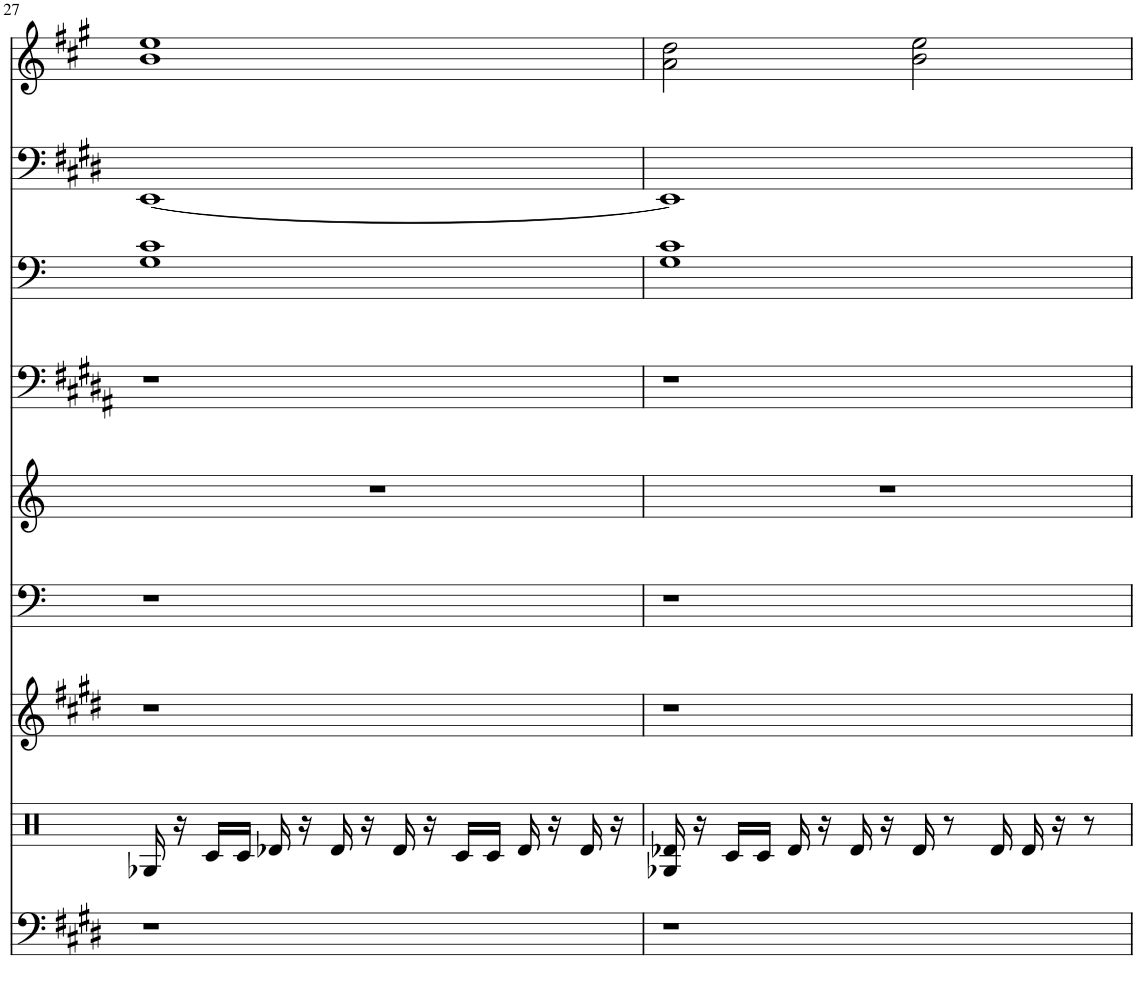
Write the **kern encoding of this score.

**kern	**kern	**kern	**kern	**kern	**kern	**kern	**kern	**kern
*part9	*part8	*part7	*part6	*part5	*part4	*part3	*part2	*part1
*staff9	*staff8	*staff7	*staff6	*staff5	*staff4	*staff3	*staff2	*staff1
*I"Track 9	*I"Track 8	*I"Track 7	*I"Track 7	*I"Track 6	*I"Track 5	*I"Track 3	*I"Track 2	*I"Track 1
!!LO:PB:g=z
*clefF4	*clefX	*clefG2	*clefF4	*clefG2	*clefF4	*clefF4	*clefF4	*clefG2
*	*	*	*	*Trd-7c-12	*Trd4c7	*	*	*
*k[f#c#g#d#]	*k[]	*k[f#c#g#d#]	*k[]	*k[]	*k[f#c#g#d#a#]	*k[]	*k[f#c#g#d#]	*k[f#c#g#]
*M4/4	*M4/4	*M4/4	*M4/4	*M4/4	*M4/4	*M4/4	*M4/4	*M4/4
=27	=27	=27	=27	=27	=27	=27	=27	=27
1r	16G-X/	1r	1r	1r	1r	1G 1c	[1EE	1b 1ee
.	16r	.	.	.	.	.	.	.
.	16c/LL	.	.	.	.	.	.	.
.	16c/JJ	.	.	.	.	.	.	.
.	16d-X/	.	.	.	.	.	.	.
.	16r	.	.	.	.	.	.	.
.	16d/	.	.	.	.	.	.	.
.	16r	.	.	.	.	.	.	.
.	16d/	.	.	.	.	.	.	.
.	16r	.	.	.	.	.	.	.
.	16c/LL	.	.	.	.	.	.	.
.	16c/JJ	.	.	.	.	.	.	.
.	16d/	.	.	.	.	.	.	.
.	16r	.	.	.	.	.	.	.
.	16d/	.	.	.	.	.	.	.
.	16r	.	.	.	.	.	.	.
=28	=28	=28	=28	=28	=28	=28	=28	=28
1r	16G-X/ 16d-X/	1r	1r	1r	1r	1G 1c	1EE]	2a\ 2dd\
.	16r	.	.	.	.	.	.	.
.	16c/LL	.	.	.	.	.	.	.
.	16c/JJ	.	.	.	.	.	.	.
.	16d/	.	.	.	.	.	.	.
.	16r	.	.	.	.	.	.	.
.	16d/	.	.	.	.	.	.	.
.	16r	.	.	.	.	.	.	.
.	16d/	.	.	.	.	.	.	2b\ 2ee\
.	8r	.	.	.	.	.	.	.
.	16d/	.	.	.	.	.	.	.
.	16d/	.	.	.	.	.	.	.
.	16r	.	.	.	.	.	.	.
.	8r	.	.	.	.	.	.	.
=	=	=	=	=	=	=	=	=
*-	*-	*-	*-	*-	*-	*-	*-	*-
